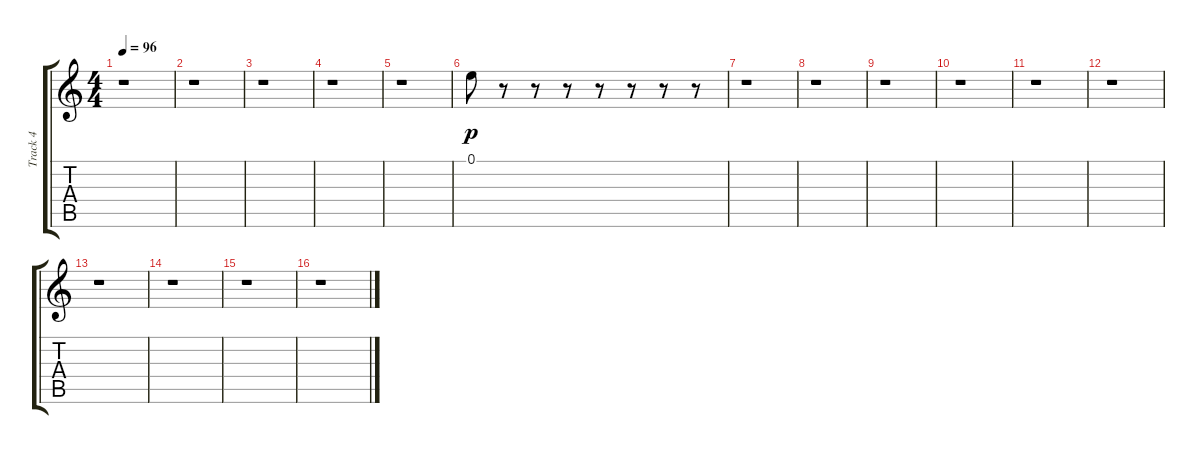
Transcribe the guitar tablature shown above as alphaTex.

\track ("Track 4" "Track 4") {instrument acousticguitarsteel}
\staff {score tabs}
\tuning (E4 B3 G3 D3 A2 E2) {hide}
\ts (4 4)
\tempo 96
\clef g2
\ks c
r.1{dy ff} |
r.1 |
r.1 |
r.1 |
r.1 |
0.1.8{dy p} r.8 r.8 r.8 r.8 r.8 r.8 r.8 |
r.1 |
r.1 |
r.1 |
r.1 |
r.1 |
r.1 |
r.1 |
r.1 |
r.1 |
r.1
